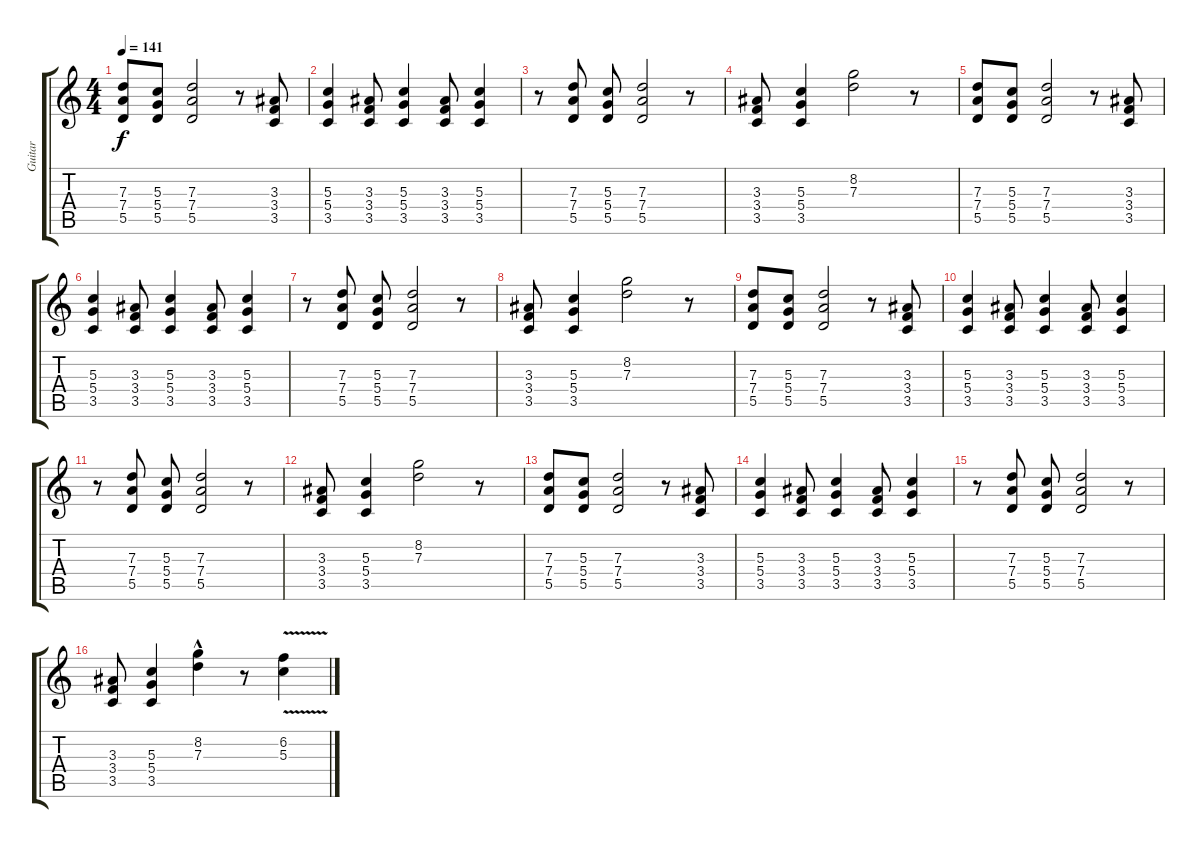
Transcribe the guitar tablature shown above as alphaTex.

\track ("Guitar" "Guitar") {instrument distortionguitar}
\staff {score tabs}
\tuning (E4 B3 G3 D3 A2 E2) {hide}
\ts (4 4)
\tempo 141
\clef g2
\ks c
(7.3 7.4 5.5).8{dy f instrument distortionguitar} (5.3 5.4 5.5).8 (7.3 7.4 5.5).2 r.8 (3.3 3.4 3.5).8 |
(5.3 5.4 3.5).4 (3.3 3.4 3.5).8 (5.3 5.4 3.5).4 (3.3 3.4 3.5).8 (5.3 5.4 3.5).4 |
r.8 (7.3 7.4 5.5).8 (5.3 5.4 5.5).8 (7.3 7.4 5.5).2 r.8 |
(3.3 3.4 3.5).8 (5.3 5.4 3.5).4 (8.2 7.3).2 r.8 |
(7.3 7.4 5.5).8 (5.3 5.4 5.5).8 (7.3 7.4 5.5).2 r.8 (3.3 3.4 3.5).8 |
(5.3 5.4 3.5).4 (3.3 3.4 3.5).8 (5.3 5.4 3.5).4 (3.3 3.4 3.5).8 (5.3 5.4 3.5).4 |
r.8 (7.3 7.4 5.5).8 (5.3 5.4 5.5).8 (7.3 7.4 5.5).2 r.8 |
(3.3 3.4 3.5).8 (5.3 5.4 3.5).4 (8.2 7.3).2 r.8 |
(7.3 7.4 5.5).8 (5.3 5.4 5.5).8 (7.3 7.4 5.5).2 r.8 (3.3 3.4 3.5).8 |
(5.3 5.4 3.5).4 (3.3 3.4 3.5).8 (5.3 5.4 3.5).4 (3.3 3.4 3.5).8 (5.3 5.4 3.5).4 |
r.8 (7.3 7.4 5.5).8 (5.3 5.4 5.5).8 (7.3 7.4 5.5).2 r.8 |
(3.3 3.4 3.5).8 (5.3 5.4 3.5).4 (8.2 7.3).2 r.8 |
(7.3 7.4 5.5).8 (5.3 5.4 5.5).8 (7.3 7.4 5.5).2 r.8 (3.3 3.4 3.5).8 |
(5.3 5.4 3.5).4 (3.3 3.4 3.5).8 (5.3 5.4 3.5).4 (3.3 3.4 3.5).8 (5.3 5.4 3.5).4 |
r.8 (7.3 7.4 5.5).8 (5.3 5.4 5.5).8 (7.3 7.4 5.5).2 r.8 |
(3.3 3.4 3.5).8 (5.3 5.4 3.5).4 (8.2{hac} 7.3{hac}).4 r.8 (6.2 5.3{v}).4
